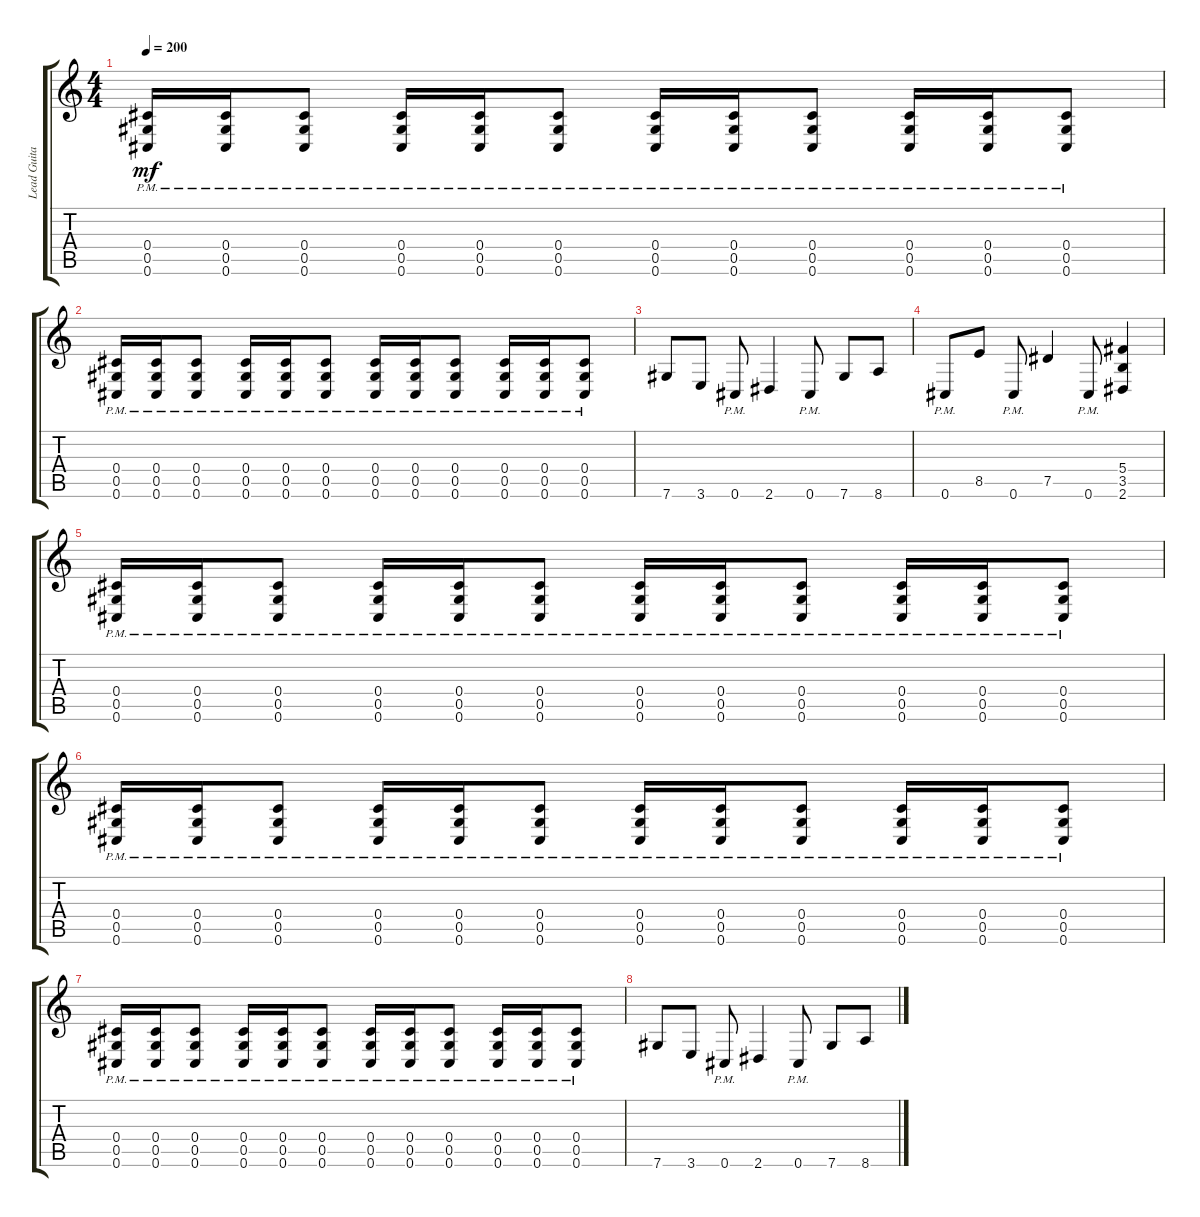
\track ("Lead Guitar" "Lead Guita") {instrument distortionguitar}
\staff {score tabs}
\tuning (Eb4 Bb3 Gb3 Db3 Ab2 Db2) {hide}
\ts (4 4)
\tempo 200
\clef g2
\ks c
(0.4{pm} 0.5{pm} 0.6{pm}).16{dy mf} (0.4{pm} 0.5{pm} 0.6{pm}).16 (0.4{pm} 0.5{pm} 0.6{pm}).8 (0.4{pm} 0.5{pm} 0.6{pm}).16 (0.4{pm} 0.5{pm} 0.6{pm}).16 (0.4{pm} 0.5{pm} 0.6{pm}).8 (0.4{pm} 0.5{pm} 0.6{pm}).16 (0.4{pm} 0.5{pm} 0.6{pm}).16 (0.4{pm} 0.5{pm} 0.6{pm}).8 (0.4{pm} 0.5{pm} 0.6{pm}).16 (0.4{pm} 0.5{pm} 0.6{pm}).16 (0.4{pm} 0.5{pm} 0.6{pm}).8 |
(0.4{pm} 0.5{pm} 0.6{pm}).16 (0.4{pm} 0.5{pm} 0.6{pm}).16 (0.4{pm} 0.5{pm} 0.6{pm}).8 (0.4{pm} 0.5{pm} 0.6{pm}).16 (0.4{pm} 0.5{pm} 0.6{pm}).16 (0.4{pm} 0.5{pm} 0.6{pm}).8 (0.4{pm} 0.5{pm} 0.6{pm}).16 (0.4{pm} 0.5{pm} 0.6{pm}).16 (0.4{pm} 0.5{pm} 0.6{pm}).8 (0.4{pm} 0.5{pm} 0.6{pm}).16 (0.4{pm} 0.5{pm} 0.6{pm}).16 (0.4{pm} 0.5{pm} 0.6{pm}).8 |
7.6.8 3.6.8 0.6{pm}.8 2.6.4 0.6{pm}.8 7.6.8 8.6.8 |
0.6{pm}.8 8.5.8 0.6{pm}.8 7.5.4 0.6{pm}.8 (5.4 3.5 2.6).4 |
(0.4{pm} 0.5{pm} 0.6{pm}).16 (0.4{pm} 0.5{pm} 0.6{pm}).16 (0.4{pm} 0.5{pm} 0.6{pm}).8 (0.4{pm} 0.5{pm} 0.6{pm}).16 (0.4{pm} 0.5{pm} 0.6{pm}).16 (0.4{pm} 0.5{pm} 0.6{pm}).8 (0.4{pm} 0.5{pm} 0.6{pm}).16 (0.4{pm} 0.5{pm} 0.6{pm}).16 (0.4{pm} 0.5{pm} 0.6{pm}).8 (0.4{pm} 0.5{pm} 0.6{pm}).16 (0.4{pm} 0.5{pm} 0.6{pm}).16 (0.4{pm} 0.5{pm} 0.6{pm}).8 |
(0.4{pm} 0.5{pm} 0.6{pm}).16 (0.4{pm} 0.5{pm} 0.6{pm}).16 (0.4{pm} 0.5{pm} 0.6{pm}).8 (0.4{pm} 0.5{pm} 0.6{pm}).16 (0.4{pm} 0.5{pm} 0.6{pm}).16 (0.4{pm} 0.5{pm} 0.6{pm}).8 (0.4{pm} 0.5{pm} 0.6{pm}).16 (0.4{pm} 0.5{pm} 0.6{pm}).16 (0.4{pm} 0.5{pm} 0.6{pm}).8 (0.4{pm} 0.5{pm} 0.6{pm}).16 (0.4{pm} 0.5{pm} 0.6{pm}).16 (0.4{pm} 0.5{pm} 0.6{pm}).8 |
(0.4{pm} 0.5{pm} 0.6{pm}).16 (0.4{pm} 0.5{pm} 0.6{pm}).16 (0.4{pm} 0.5{pm} 0.6{pm}).8 (0.4{pm} 0.5{pm} 0.6{pm}).16 (0.4{pm} 0.5{pm} 0.6{pm}).16 (0.4{pm} 0.5{pm} 0.6{pm}).8 (0.4{pm} 0.5{pm} 0.6{pm}).16 (0.4{pm} 0.5{pm} 0.6{pm}).16 (0.4{pm} 0.5{pm} 0.6{pm}).8 (0.4{pm} 0.5{pm} 0.6{pm}).16 (0.4{pm} 0.5{pm} 0.6{pm}).16 (0.4{pm} 0.5{pm} 0.6{pm}).8 |
7.6.8 3.6.8 0.6{pm}.8 2.6.4 0.6{pm}.8 7.6.8 8.6.8
